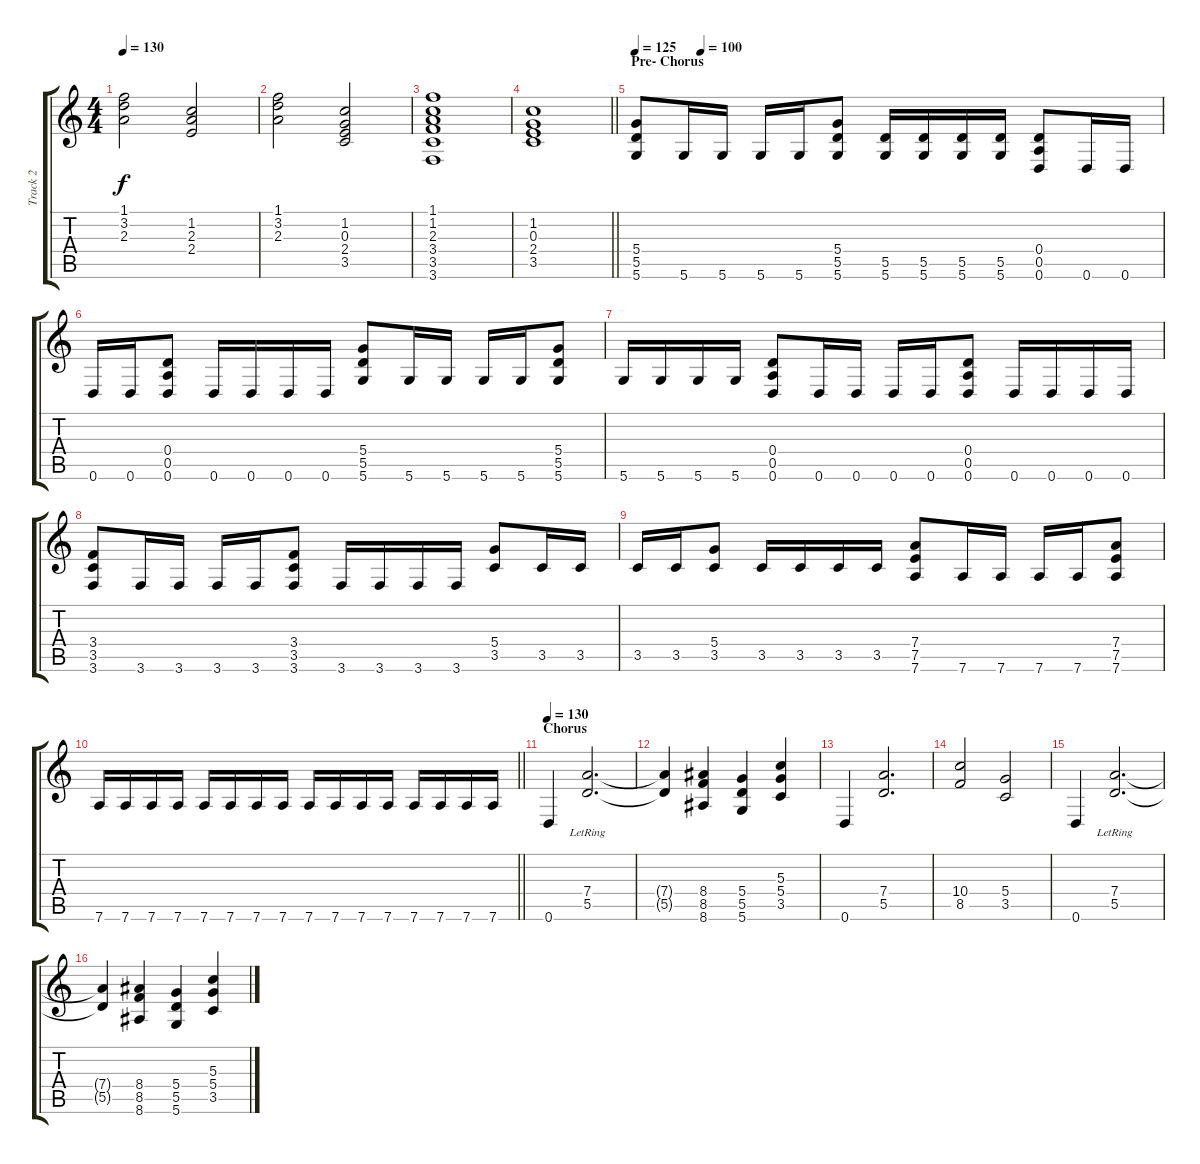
\track ("Track 2" "Track 2") {instrument overdrivenguitar}
\staff {score tabs}
\tuning (E4 B3 G3 D3 A2 D2) {hide}
\ts (4 4)
\tempo 130
\clef g2
\ks c
(1.1 3.2 2.3).2{dy f instrument acousticguitarsteel} (1.2 2.3 2.4).2 |
(1.1 3.2 2.3).2 (1.2 0.3 2.4 3.5).2 |
(1.1 1.2 2.3 3.4 3.5 3.6).1 |
\barLineRight lightlight
(1.2 0.3 2.4 3.5).1 |
\section ("" "Pre- Chorus")
\tempo 110
\tempo (100 0.125)
\tempo 125
(5.4 5.5 5.6).8{instrument distortionguitar} 5.6.16 5.6.16 5.6.16 5.6.16 (5.4 5.5 5.6).8 (5.5 5.6).16 (5.5 5.6).16 (5.5 5.6).16 (5.5 5.6).16 (0.4 0.5 0.6).8 0.6.16 0.6.16 |
0.6.16 0.6.16 (0.4 0.5 0.6).8 0.6.16 0.6.16 0.6.16 0.6.16 (5.4 5.5 5.6).8 5.6.16 5.6.16 5.6.16 5.6.16 (5.4 5.5 5.6).8 |
5.6.16 5.6.16 5.6.16 5.6.16 (0.4 0.5 0.6).8 0.6.16 0.6.16 0.6.16 0.6.16 (0.4 0.5 0.6).8 0.6.16 0.6.16 0.6.16 0.6.16 |
(3.4 3.5 3.6).8 3.6.16 3.6.16 3.6.16 3.6.16 (3.4 3.5 3.6).8 3.6.16 3.6.16 3.6.16 3.6.16 (5.4 3.5).8 3.5.16 3.5.16 |
3.5.16 3.5.16 (5.4 3.5).8 3.5.16 3.5.16 3.5.16 3.5.16 (7.4 7.5 7.6).8 7.6.16 7.6.16 7.6.16 7.6.16 (7.4 7.5 7.6).8 |
\barLineRight lightlight
7.6.16 7.6.16 7.6.16 7.6.16 7.6.16 7.6.16 7.6.16 7.6.16 7.6.16 7.6.16 7.6.16 7.6.16 7.6.16 7.6.16 7.6.16 7.6.16 |
\section ("" "Chorus")
\tempo 130
0.6.4 (7.4 5.5{lr}).2{d} |
(7.4{t} 5.5{t}).4 (8.4 8.5 8.6).4 (5.4 5.5 5.6).4 (5.3 5.4 3.5).4 |
0.6.4 (7.4 5.5).2{d} |
(10.4 8.5).2 (5.4 3.5).2 |
0.6.4 (7.4 5.5{lr}).2{d} |
(7.4{t} 5.5{t}).4 (8.4 8.5 8.6).4 (5.4 5.5 5.6).4 (5.3 5.4 3.5).4
